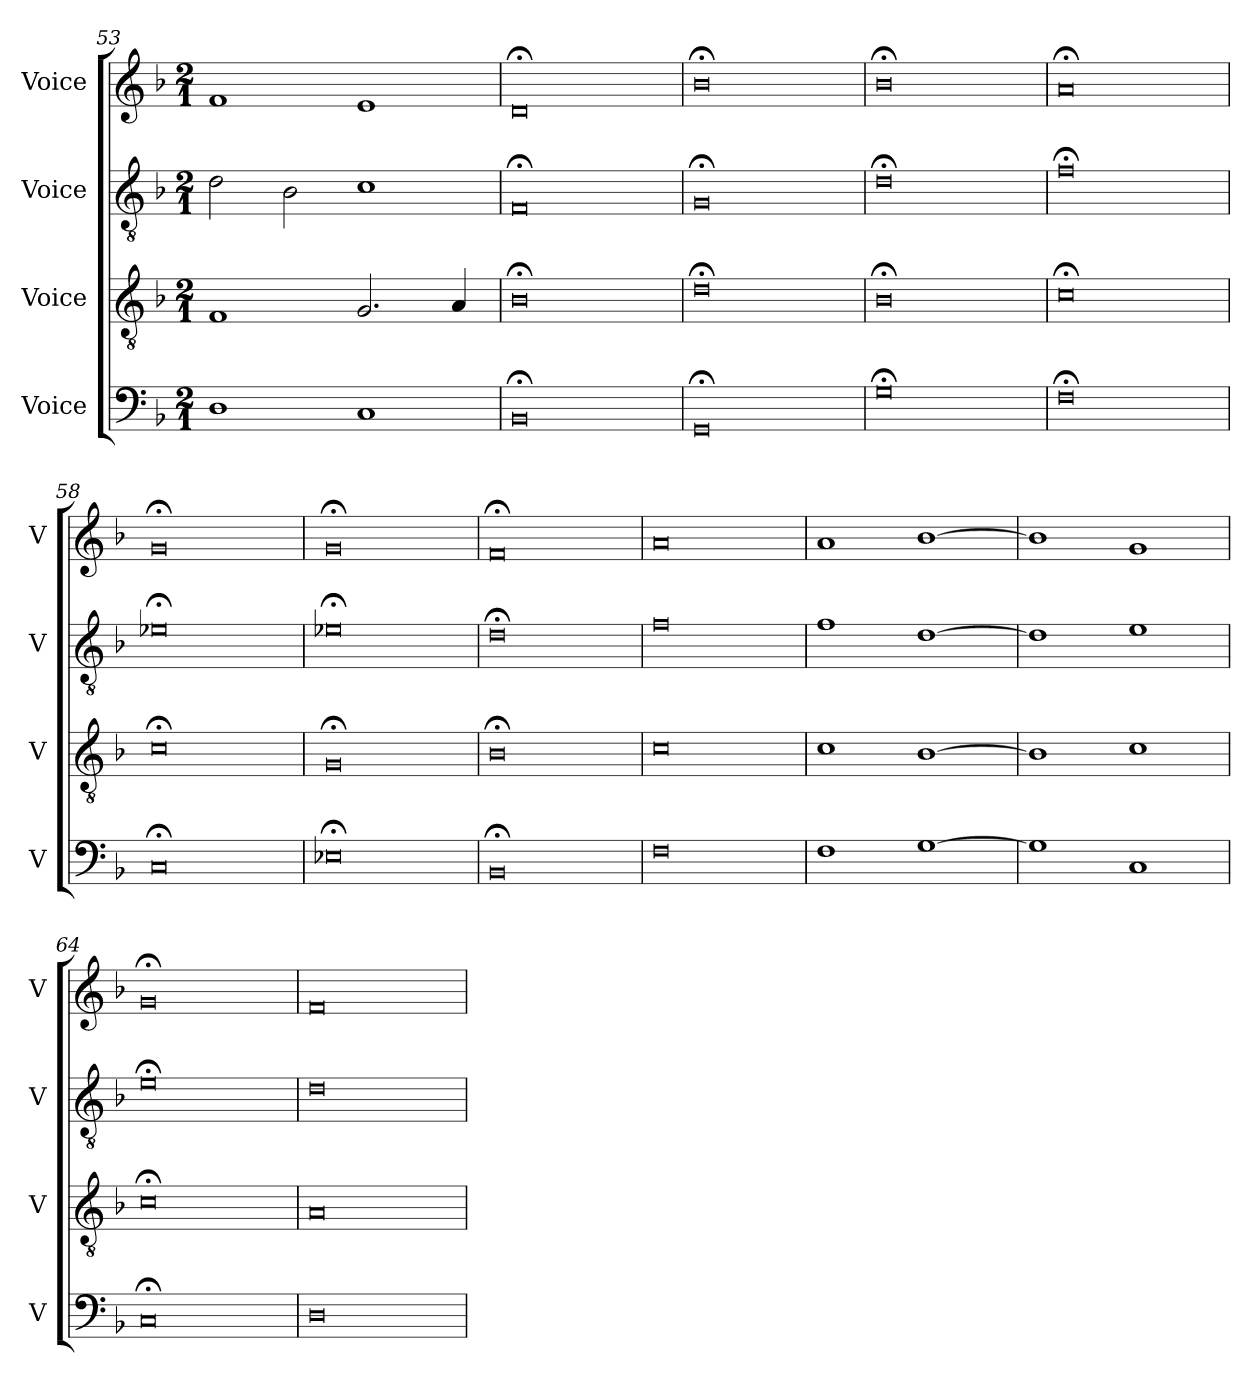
**kern	**kern	**kern	**kern
*part4	*part3	*part2	*part1
*staff4	*staff3	*staff2	*staff1
*I"Voice	*I"Voice	*I"Voice	*I"Voice
*I'V	*I'V	*I'V	*I'V
!!LO:LB:g=z
*clefF4	*clefGv2	*clefGv2	*clefG2
*k[b-]	*k[b-]	*k[b-]	*k[b-]
*M2/1	*M2/1	*M2/1	*M2/1
=53	=53	=53	=53
1D	1F	2d\	1f
.	.	2B-\	.
1C	2.G/	1c	1e
.	4A/	.	.
=54	=54	=54	=54
0BB-;	0B-;	0F;	0d;
=55	=55	=55	=55
0GG;	0d;	0G;	0b-;
=56	=56	=56	=56
0G;	0B-;	0d;	0b-;
=57	=57	=57	=57
0F;	0c;	0f;	0a;
=58	=58	=58	=58
0C;	0c;	0e-X;	0g;
!!LO:LB:g=z
=59	=59	=59	=59
0E-X;	0G;	0e-X;	0g;
=60	=60	=60	=60
0BB-;	0B-;	0d;	0f;
=61	=61	=61	=61
0F	0c	0f	0a
=62	=62	=62	=62
1F	1c	1f	1a
[1G	[1B-	[1d	[1b-
=63	=63	=63	=63
1G]	1B-]	1d]	1b-]
1C	1c	1e	1g
=64	=64	=64	=64
0C;	0c;	0e;	0g;
!!LO:LB:g=z
=65	=65	=65	=65
0D	0A	0d	0f
=	=	=	=
*-	*-	*-	*-
